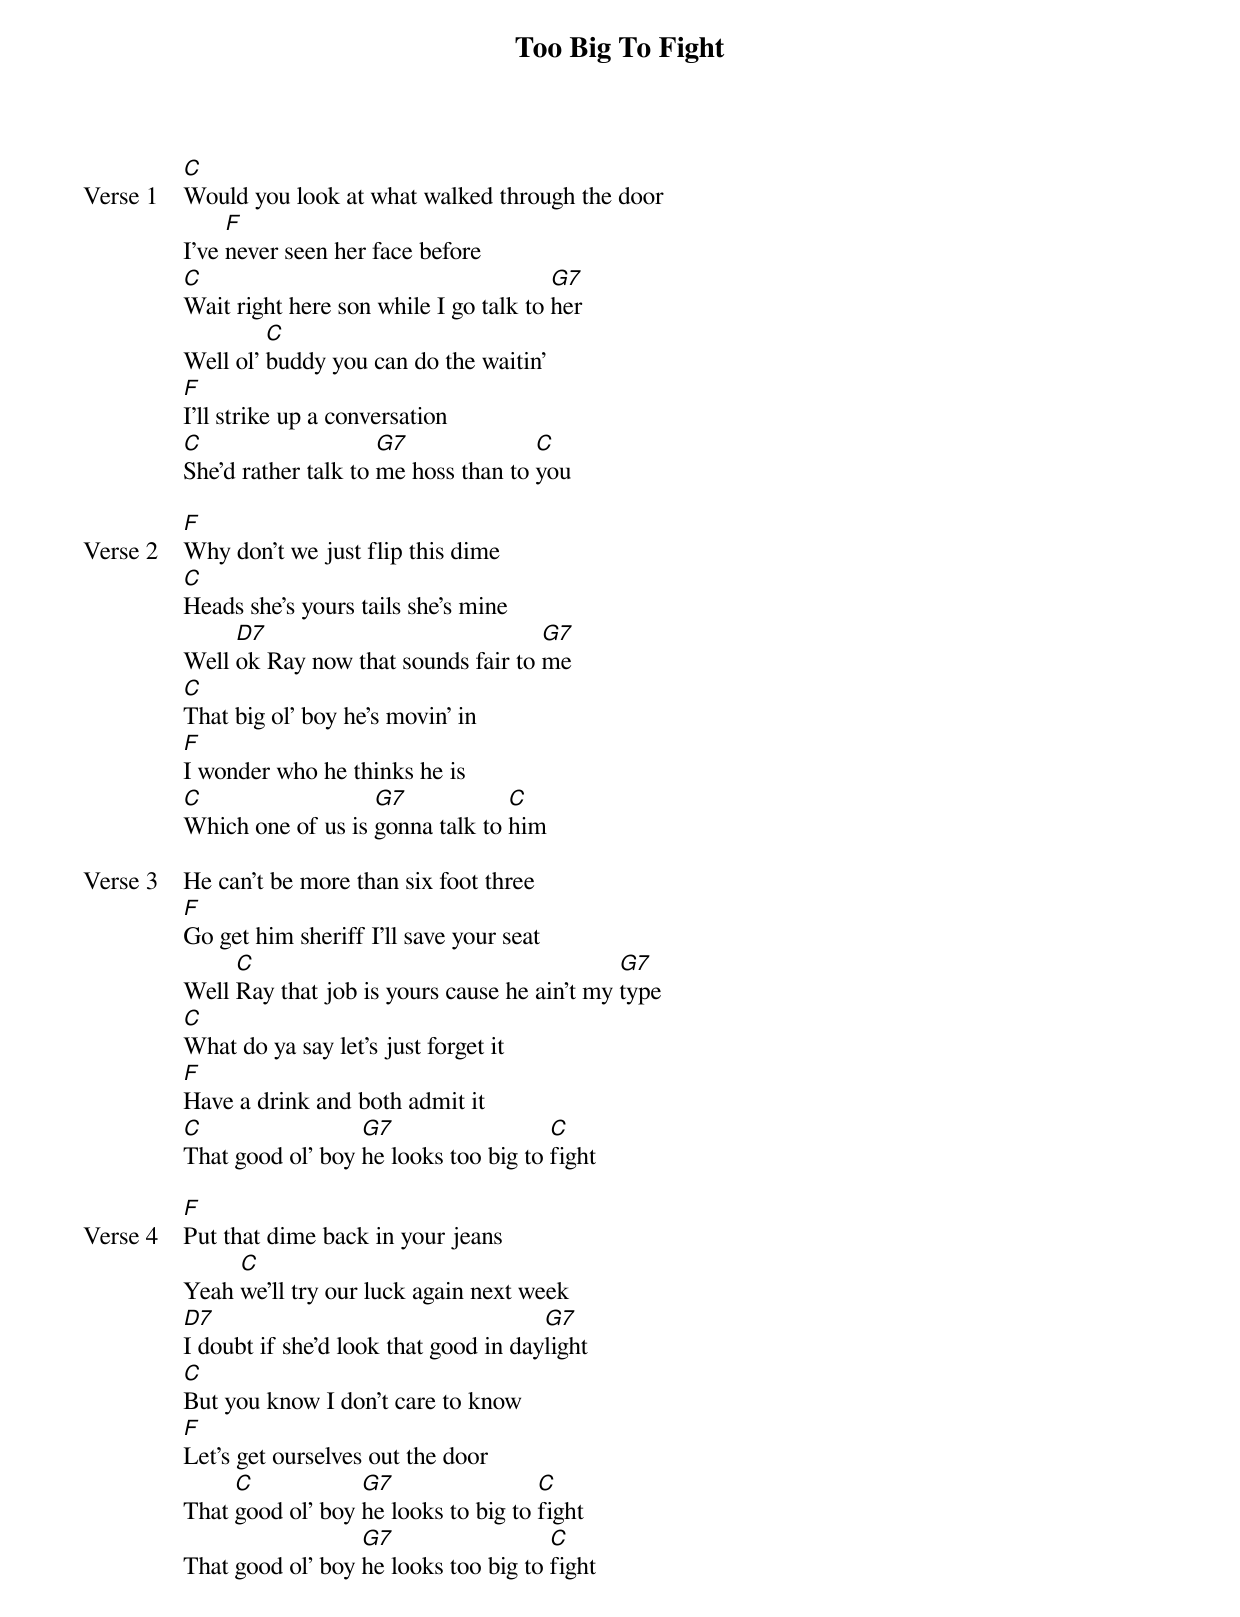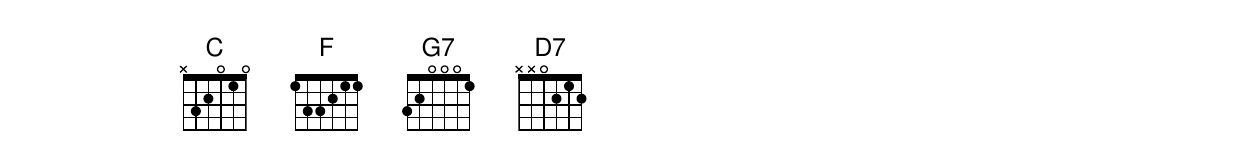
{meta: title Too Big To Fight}
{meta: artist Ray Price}
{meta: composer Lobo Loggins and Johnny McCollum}

{start_of_verse: Verse 1}
[C]Would you look at what walked through the door
I’ve [F]never seen her face before
[C]Wait right here son while I go talk to [G7]her
Well ol’ [C]buddy you can do the waitin’
[F]I’ll strike up a conversation
[C]She’d rather talk to [G7]me hoss than to [C]you
{end_of_verse}

{start_of_verse: Verse 2}
[F]Why don’t we just flip this dime
[C]Heads she’s yours tails she’s mine
Well [D7]ok Ray now that sounds fair to [G7]me
[C]That big ol’ boy he’s movin’ in
[F]I wonder who he thinks he is
[C]Which one of us is [G7]gonna talk to [C]him
{end_of_verse}

{start_of_verse: Verse 3}
He can’t be more than six foot three
[F]Go get him sheriff I’ll save your seat
Well [C]Ray that job is yours cause he ain’t my [G7]type
[C]What do ya say let’s just forget it
[F]Have a drink and both admit it
[C]That good ol’ boy [G7]he looks too big to [C]fight
{end_of_verse}

{start_of_verse: Verse 4}
[F]Put that dime back in your jeans
Yeah [C]we’ll try our luck again next week
[D7]I doubt if she’d look that good in day[G7]light
[C]But you know I don’t care to know
[F]Let’s get ourselves out the door
That [C]good ol’ boy [G7]he looks to big to [C]fight
That good ol’ boy [G7]he looks too big to [C]fight
{end_of_verse}
